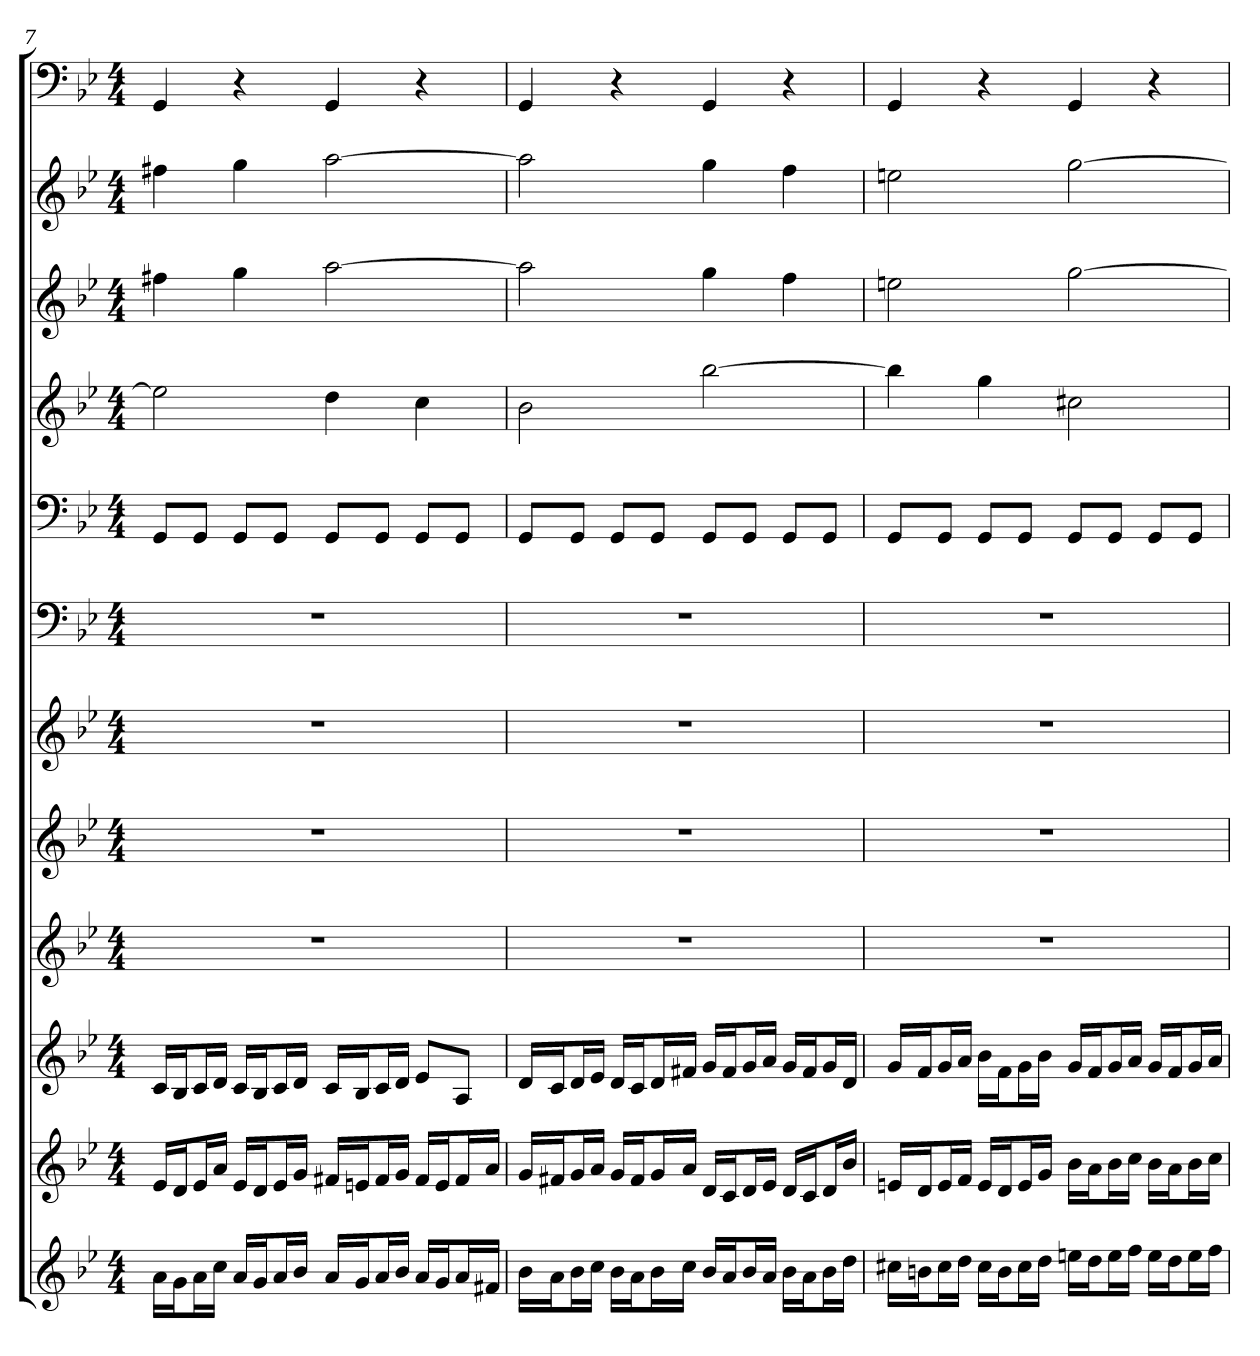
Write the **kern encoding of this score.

**kern	**kern	**kern	**kern	**kern	**kern	**kern	**kern	**kern	**kern	**kern	**kern
*part12	*part11	*part10	*part9	*part8	*part7	*part6	*part5	*part4	*part3	*part2	*part1
*staff12	*staff11	*staff10	*staff9	*staff8	*staff7	*staff6	*staff5	*staff4	*staff3	*staff2	*staff1
*clefG2	*clefG2	*clefG2	*clefG2	*clefG2	*clefG2	*clefF4	*clefF4	*clefG2	*clefG2	*clefG2	*clefF4
*k[b-e-]	*k[b-e-]	*k[b-e-]	*k[b-e-]	*k[b-e-]	*k[b-e-]	*k[b-e-]	*k[b-e-]	*k[b-e-]	*k[b-e-]	*k[b-e-]	*k[b-e-]
*g:	*g:	*g:	*g:	*g:	*g:	*g:	*g:	*g:	*g:	*g:	*g:
*M4/4	*M4/4	*M4/4	*M4/4	*M4/4	*M4/4	*M4/4	*M4/4	*M4/4	*M4/4	*M4/4	*M4/4
=7	=7	=7	=7	=7	=7	=7	=7	=7	=7	=7	=7
16a\LL	16e-/LL	16c/LL	1r	1r	1r	1r	8GG/L	2ee-]	4ff#X	4ff#X	4GG
16g\J	16d/J	16B-/J	.	.	.	.	.	.	.	.	.
16a\L	16e-/L	16c/L	.	.	.	.	8GG/J	.	.	.	.
16cc\JJ	16a/JJ	16d/JJ	.	.	.	.	.	.	.	.	.
16a/LL	16e-/LL	16c/LL	.	.	.	.	8GG/L	.	4gg	4gg	4r
16g/J	16d/J	16B-/J	.	.	.	.	.	.	.	.	.
16a/L	16e-/L	16c/L	.	.	.	.	8GG/J	.	.	.	.
16b-/JJ	16g/JJ	16d/JJ	.	.	.	.	.	.	.	.	.
16a/LL	16f#X/LL	16c/LL	.	.	.	.	8GG/L	4dd	[2aa	[2aa	4GG
16g/J	16en/J	16B-/J	.	.	.	.	.	.	.	.	.
16a/L	16f#/L	16c/L	.	.	.	.	8GG/J	.	.	.	.
16b-/JJ	16g/JJ	16d/JJ	.	.	.	.	.	.	.	.	.
16a/LL	16f#/LL	8e-/L	.	.	.	.	8GG/L	4cc	.	.	4r
16g/J	16e/J	.	.	.	.	.	.	.	.	.	.
16a/L	16f#/L	8A/J	.	.	.	.	8GG/J	.	.	.	.
16f#X/JJ	16a/JJ	.	.	.	.	.	.	.	.	.	.
=8	=8	=8	=8	=8	=8	=8	=8	=8	=8	=8	=8
16b-\LL	16g/LL	16d/LL	1r	1r	1r	1r	8GG/L	2b-	2aa]	2aa]	4GG
16a\J	16f#X/J	16c/J	.	.	.	.	.	.	.	.	.
16b-\L	16g/L	16d/L	.	.	.	.	8GG/J	.	.	.	.
16cc\JJ	16a/JJ	16e-/JJ	.	.	.	.	.	.	.	.	.
16b-\LL	16g/LL	16d/LL	.	.	.	.	8GG/L	.	.	.	4r
16a\J	16f#/J	16c/J	.	.	.	.	.	.	.	.	.
16b-\L	16g/L	16d/L	.	.	.	.	8GG/J	.	.	.	.
16cc\JJ	16a/JJ	16f#X/JJ	.	.	.	.	.	.	.	.	.
16b-/LL	16d/LL	16g/LL	.	.	.	.	8GG/L	[2bb-	4gg	4gg	4GG
16a/J	16c/J	16f#/J	.	.	.	.	.	.	.	.	.
16b-/L	16d/L	16g/L	.	.	.	.	8GG/J	.	.	.	.
16a/JJ	16e-/JJ	16a/JJ	.	.	.	.	.	.	.	.	.
16b-\LL	16d/LL	16g/LL	.	.	.	.	8GG/L	.	4ff	4ff	4r
16a\J	16c/J	16f#/J	.	.	.	.	.	.	.	.	.
16b-\L	16d/L	16g/L	.	.	.	.	8GG/J	.	.	.	.
16dd\JJ	16b-/JJ	16d/JJ	.	.	.	.	.	.	.	.	.
=9	=9	=9	=9	=9	=9	=9	=9	=9	=9	=9	=9
16cc#X\LL	16en/LL	16g/LL	1r	1r	1r	1r	8GG/L	4bb-]	2een	2een	4GG
16bn\J	16d/J	16f/J	.	.	.	.	.	.	.	.	.
16cc#\L	16e/L	16g/L	.	.	.	.	8GG/J	.	.	.	.
16dd\JJ	16f/JJ	16a/JJ	.	.	.	.	.	.	.	.	.
16cc#\LL	16e/LL	16b-\LL	.	.	.	.	8GG/L	4gg	.	.	4r
16b\J	16d/J	16f\J	.	.	.	.	.	.	.	.	.
16cc#\L	16e/L	16g\L	.	.	.	.	8GG/J	.	.	.	.
16dd\JJ	16g/JJ	16b-\JJ	.	.	.	.	.	.	.	.	.
16een\LL	16b-\LL	16g/LL	.	.	.	.	8GG/L	2cc#X	[2gg	[2gg	4GG
16dd\J	16a\J	16f/J	.	.	.	.	.	.	.	.	.
16ee\L	16b-\L	16g/L	.	.	.	.	8GG/J	.	.	.	.
16ff\JJ	16cc\JJ	16a/JJ	.	.	.	.	.	.	.	.	.
16ee\LL	16b-\LL	16g/LL	.	.	.	.	8GG/L	.	.	.	4r
16dd\J	16a\J	16f/J	.	.	.	.	.	.	.	.	.
16ee\L	16b-\L	16g/L	.	.	.	.	8GG/J	.	.	.	.
16ff\JJ	16cc\JJ	16a/JJ	.	.	.	.	.	.	.	.	.
=	=	=	=	=	=	=	=	=	=	=	=
*-	*-	*-	*-	*-	*-	*-	*-	*-	*-	*-	*-
